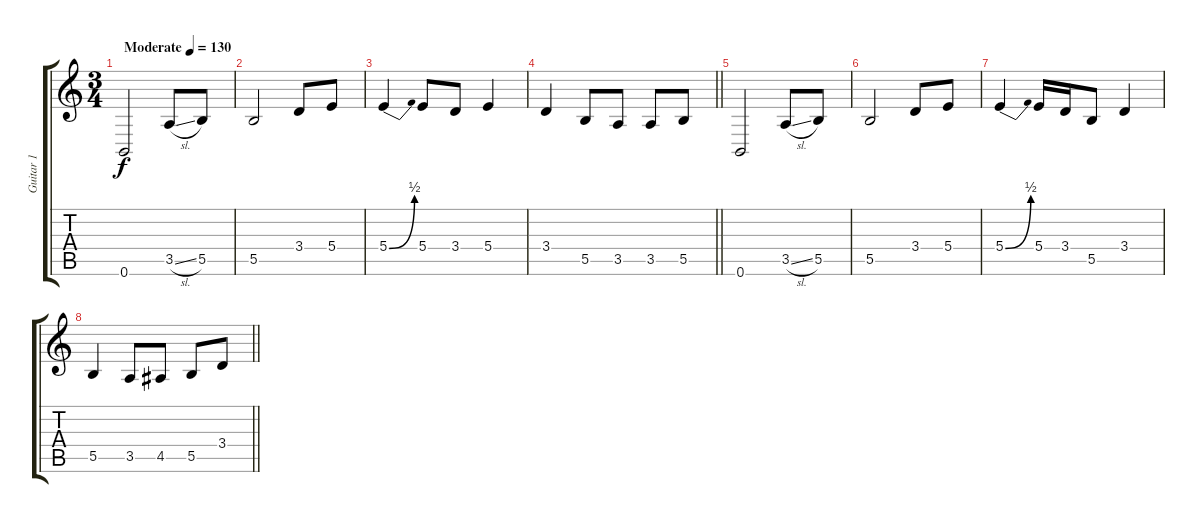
\track ("Guitar 1" "Guitar 1") {instrument distortionguitar}
\staff {score tabs}
\tuning (Db4 Ab3 E3 B2 Gb2 B1) {hide}
\ts (3 4)
\tempo (130 "Moderate")
\clef g2
\ks c
0.6.2{dy f instrument distortionguitar} 3.5{sl}.8 5.5.8 |
5.5.2 3.4.8 5.4.8 |
5.4{be (bend 0 0 60 2)}.4 5.4.8 3.4.8 5.4.4 |
\barLineRight lightlight
3.4.4 5.5.8 3.5.8 3.5.8 5.5.8 |
0.6.2 3.5{sl}.8 5.5.8 |
5.5.2 3.4.8 5.4.8 |
5.4{be (bend 0 0 60 2)}.4 5.4.16 3.4.16 5.5.8 3.4.4 |
\barLineRight lightlight
5.5.4 3.5.8 4.5.8 5.5.8 3.4.8
